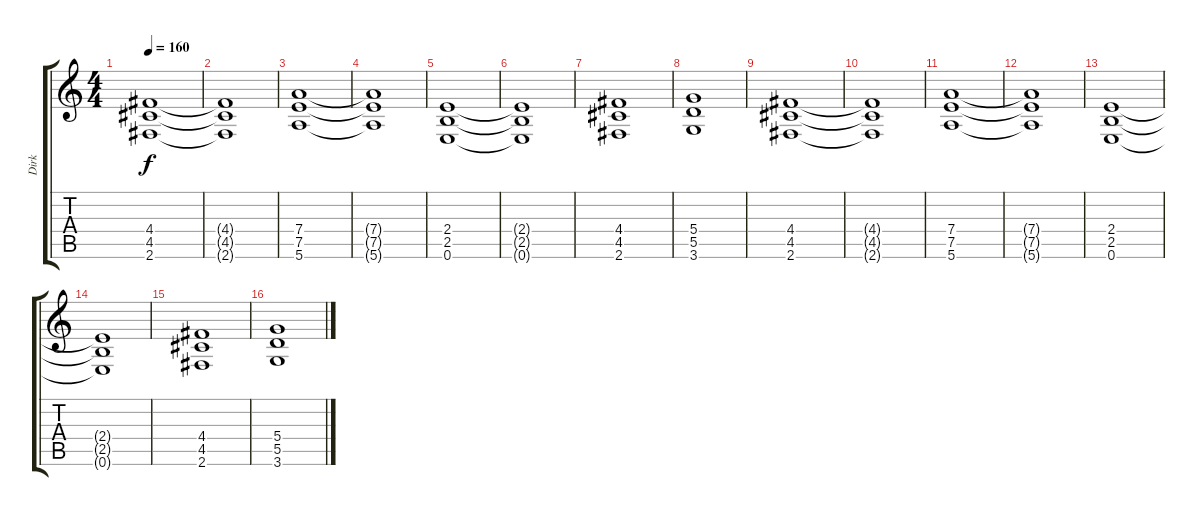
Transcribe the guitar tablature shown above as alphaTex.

\track ("Dirk" "Dirk") {instrument distortionguitar}
\staff {score tabs}
\tuning (E4 B3 G3 D3 A2 E2) {hide}
\ts (4 4)
\tempo 160
\clef g2
\ks c
(4.4 4.5 2.6).1{dy f} |
(4.4{t} 4.5{t} 2.6{t}).1 |
(7.4 7.5 5.6).1 |
(7.4{t} 7.5{t} 5.6{t}).1 |
(2.4 2.5 0.6).1 |
(2.4{t} 2.5{t} 0.6{t}).1 |
(4.4 4.5 2.6).1 |
(5.4 5.5 3.6).1 |
(4.4 4.5 2.6).1 |
(4.4{t} 4.5{t} 2.6{t}).1 |
(7.4 7.5 5.6).1 |
(7.4{t} 7.5{t} 5.6{t}).1 |
(2.4 2.5 0.6).1 |
(2.4{t} 2.5{t} 0.6{t}).1 |
(4.4 4.5 2.6).1 |
(5.4 5.5 3.6).1
